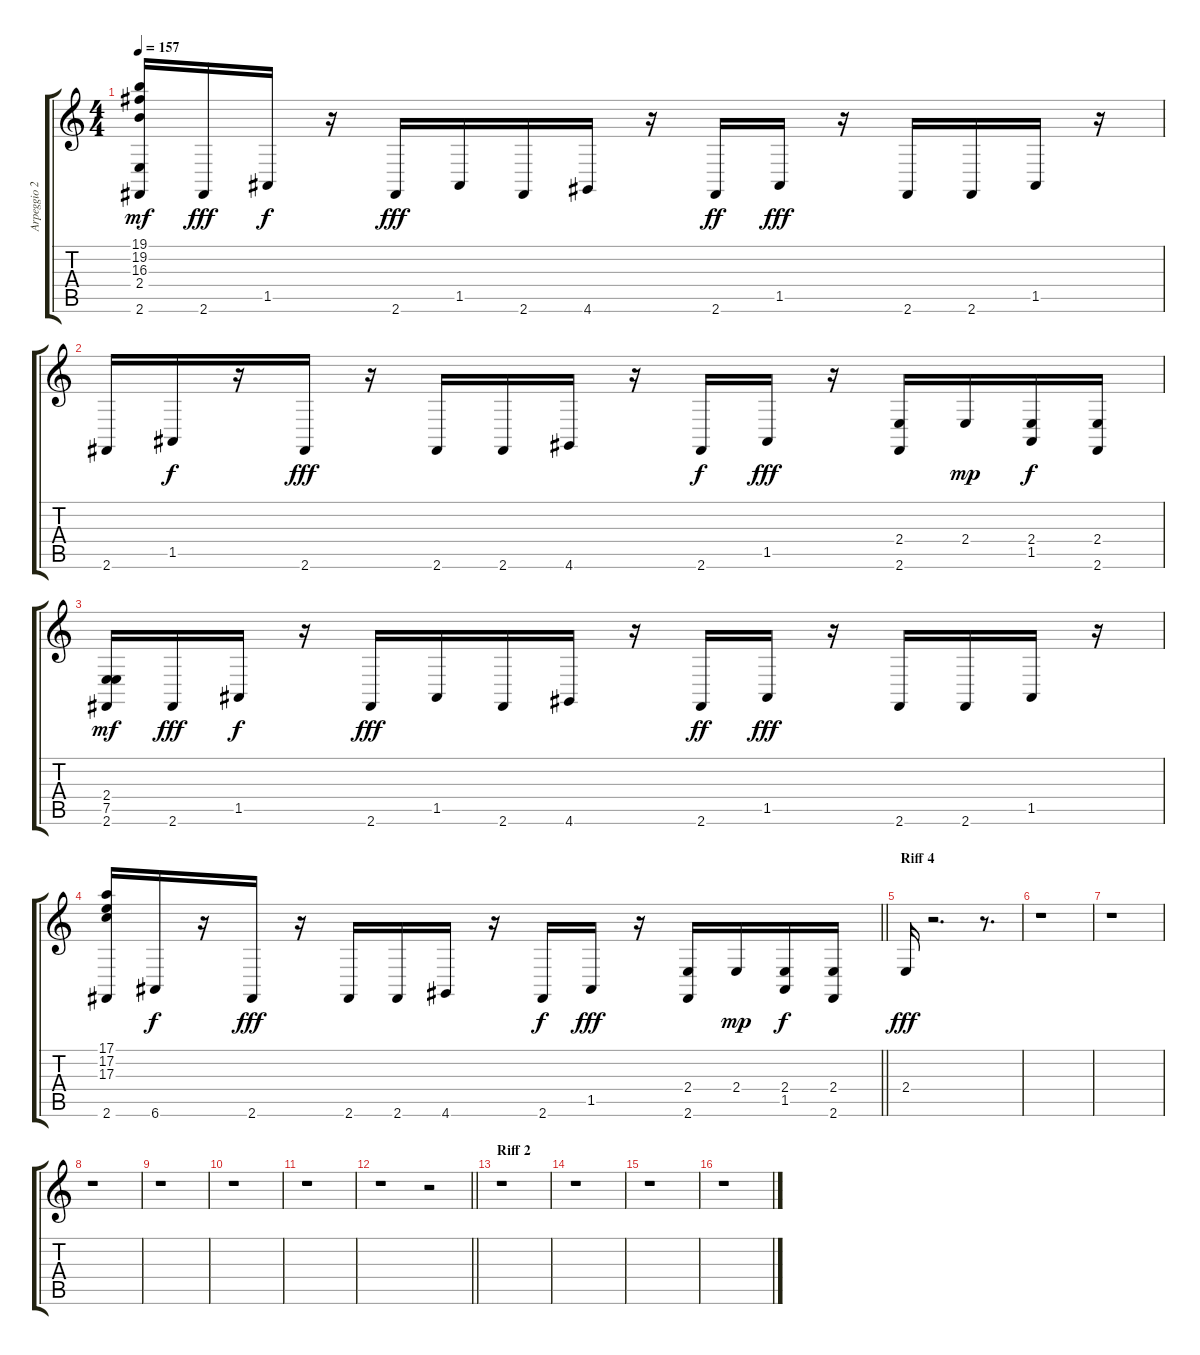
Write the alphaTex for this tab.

\track ("Arpeggio 2" "Arpeggio 2") {instrument lead3calliope}
\staff {score tabs}
\tuning (E4 B3 G3 D3 A2 E2) {hide}
\ts (4 4)
\tempo 157
\clef g2
\ks c
(19.1 19.2 16.3 2.4 2.6).16{dy mf} 2.6.16{dy fff} 1.5.16{dy f} r.16 2.6.16{dy fff} 1.5.16 2.6.16 4.6.16 r.16 2.6.16{dy ff} 1.5.16{dy fff} r.16 2.6.16 2.6.16 1.5.16 r.16 |
2.6.16 1.5.16{dy f} r.16 2.6.16{dy fff} r.16 2.6.16 2.6.16 4.6.16 r.16 2.6.16{dy f} 1.5.16{dy fff} r.16 (2.4 2.6).16 2.4.16{dy mp} (2.4 1.5).16{dy f} (2.4 2.6).16 |
(2.4 7.5 2.6).16{dy mf} 2.6.16{dy fff} 1.5.16{dy f} r.16 2.6.16{dy fff} 1.5.16 2.6.16 4.6.16 r.16 2.6.16{dy ff} 1.5.16{dy fff} r.16 2.6.16 2.6.16 1.5.16 r.16 |
\barLineRight lightlight
(17.1 17.2 17.3 2.6).16 6.6.16{dy f} r.16 2.6.16{dy fff} r.16 2.6.16 2.6.16 4.6.16 r.16 2.6.16{dy f} 1.5.16{dy fff} r.16 (2.4 2.6).16 2.4.16{dy mp} (2.4 1.5).16{dy f} (2.4 2.6).16 |
\section ("" "Riff 4")
2.4.16{dy fff} r.2{d} r.8{d} |
r.1 |
r.1 |
r.1 |
r.1 |
r.1 |
r.1 |
\barLineRight lightlight
r.1 r.2 |
\section ("" "Riff 2")
r.1 |
r.1 |
r.1 |
r.1
